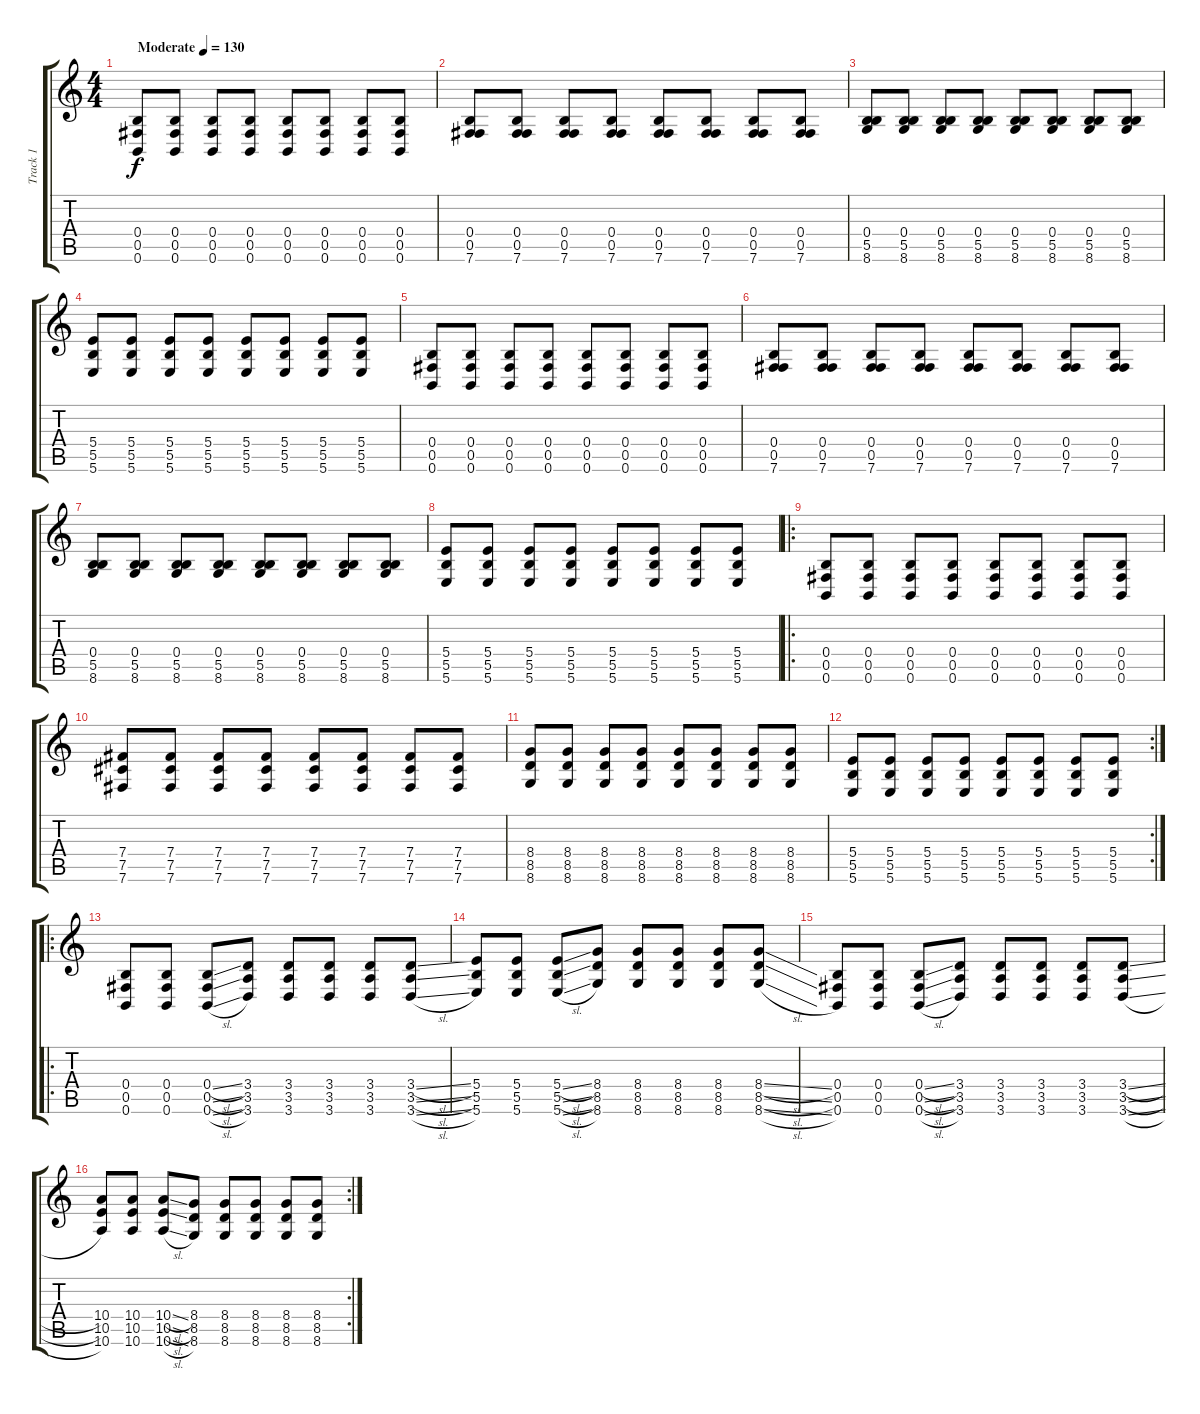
\track ("Track 1" "Track 1") {instrument distortionguitar}
\staff {score tabs}
\tuning (Db4 Ab3 E3 B2 Gb2 B1) {hide}
\ts (4 4)
\tempo (130 "Moderate")
\clef g2
\ks c
(0.4 0.5 0.6).8{dy f instrument distortionguitar} (0.4 0.5 0.6).8 (0.4 0.5 0.6).8 (0.4 0.5 0.6).8 (0.4 0.5 0.6).8 (0.4 0.5 0.6).8 (0.4 0.5 0.6).8 (0.4 0.5 0.6).8 |
(0.4 0.5 7.6).8 (0.4 0.5 7.6).8 (0.4 0.5 7.6).8 (0.4 0.5 7.6).8 (0.4 0.5 7.6).8 (0.4 0.5 7.6).8 (0.4 0.5 7.6).8 (0.4 0.5 7.6).8 |
(0.4 5.5 8.6).8 (0.4 5.5 8.6).8 (0.4 5.5 8.6).8 (0.4 5.5 8.6).8 (0.4 5.5 8.6).8 (0.4 5.5 8.6).8 (0.4 5.5 8.6).8 (0.4 5.5 8.6).8 |
(5.4 5.5 5.6).8 (5.4 5.5 5.6).8 (5.4 5.5 5.6).8 (5.4 5.5 5.6).8 (5.4 5.5 5.6).8 (5.4 5.5 5.6).8 (5.4 5.5 5.6).8 (5.4 5.5 5.6).8 |
(0.4 0.5 0.6).8 (0.4 0.5 0.6).8 (0.4 0.5 0.6).8 (0.4 0.5 0.6).8 (0.4 0.5 0.6).8 (0.4 0.5 0.6).8 (0.4 0.5 0.6).8 (0.4 0.5 0.6).8 |
(0.4 0.5 7.6).8 (0.4 0.5 7.6).8 (0.4 0.5 7.6).8 (0.4 0.5 7.6).8 (0.4 0.5 7.6).8 (0.4 0.5 7.6).8 (0.4 0.5 7.6).8 (0.4 0.5 7.6).8 |
(0.4 5.5 8.6).8 (0.4 5.5 8.6).8 (0.4 5.5 8.6).8 (0.4 5.5 8.6).8 (0.4 5.5 8.6).8 (0.4 5.5 8.6).8 (0.4 5.5 8.6).8 (0.4 5.5 8.6).8 |
(5.4 5.5 5.6).8 (5.4 5.5 5.6).8 (5.4 5.5 5.6).8 (5.4 5.5 5.6).8 (5.4 5.5 5.6).8 (5.4 5.5 5.6).8 (5.4 5.5 5.6).8 (5.4 5.5 5.6).8 |
\ro
(0.4 0.5 0.6).8 (0.4 0.5 0.6).8 (0.4 0.5 0.6).8 (0.4 0.5 0.6).8 (0.4 0.5 0.6).8 (0.4 0.5 0.6).8 (0.4 0.5 0.6).8 (0.4 0.5 0.6).8 |
(7.4 7.5 7.6).8 (7.4 7.5 7.6).8 (7.4 7.5 7.6).8 (7.4 7.5 7.6).8 (7.4 7.5 7.6).8 (7.4 7.5 7.6).8 (7.4 7.5 7.6).8 (7.4 7.5 7.6).8 |
(8.4 8.5 8.6).8 (8.4 8.5 8.6).8 (8.4 8.5 8.6).8 (8.4 8.5 8.6).8 (8.4 8.5 8.6).8 (8.4 8.5 8.6).8 (8.4 8.5 8.6).8 (8.4 8.5 8.6).8 |
\rc 2
(5.4 5.5 5.6).8 (5.4 5.5 5.6).8 (5.4 5.5 5.6).8 (5.4 5.5 5.6).8 (5.4 5.5 5.6).8 (5.4 5.5 5.6).8 (5.4 5.5 5.6).8 (5.4 5.5 5.6).8 |
\ro
(0.4 0.5 0.6).8 (0.4 0.5 0.6).8 (0.4{sl} 0.5{sl} 0.6{sl}).8 (3.4 3.5 3.6).8 (3.4 3.5 3.6).8 (3.4 3.5 3.6).8 (3.4 3.5 3.6).8 (3.4{sl} 3.5{sl} 3.6{sl}).8 |
(5.4 5.5 5.6).8 (5.4 5.5 5.6).8 (5.4{sl} 5.5{sl} 5.6{sl}).8 (8.4 8.5 8.6).8 (8.4 8.5 8.6).8 (8.4 8.5 8.6).8 (8.4 8.5 8.6).8 (8.4{sl} 8.5{sl} 8.6{sl}).8 |
(0.4 0.5 0.6).8 (0.4 0.5 0.6).8 (0.4{sl} 0.5{sl} 0.6{sl}).8 (3.4 3.5 3.6).8 (3.4 3.5 3.6).8 (3.4 3.5 3.6).8 (3.4 3.5 3.6).8 (3.4{sl} 3.5{sl} 3.6{sl}).8 |
\rc 2
(10.4 10.5 10.6).8 (10.4 10.5 10.6).8 (10.4{sl} 10.5{sl} 10.6{sl}).8 (8.4 8.5 8.6).8 (8.4 8.5 8.6).8 (8.4 8.5 8.6).8 (8.4 8.5 8.6).8 (8.4 8.5 8.6).8
